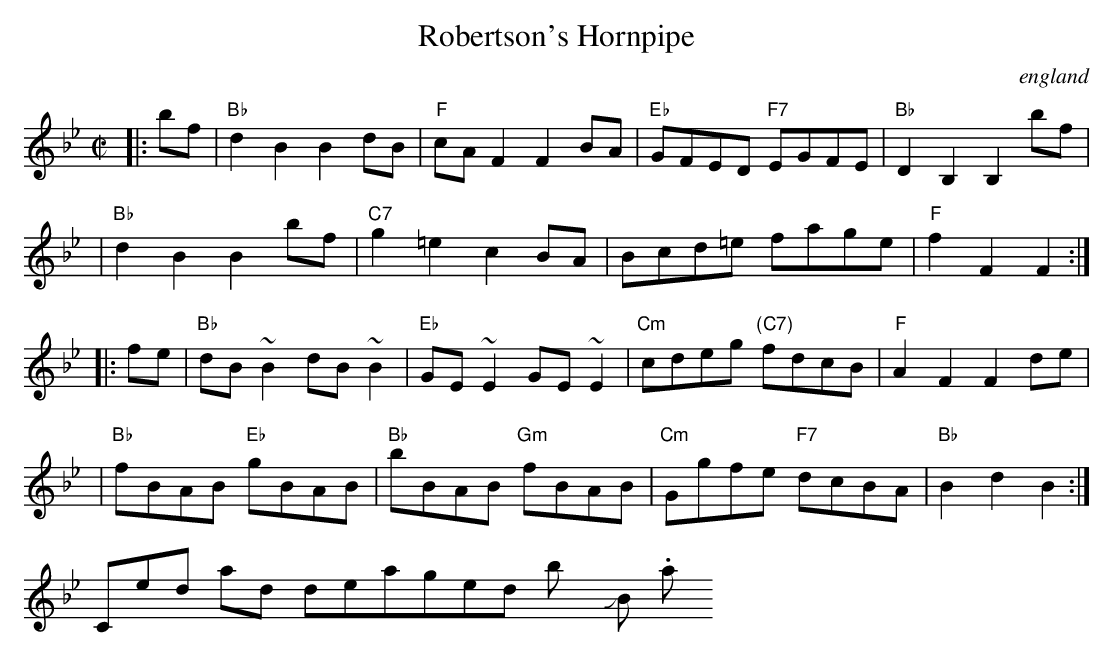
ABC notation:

X:1
T: Robertson's Hornpipe
O:england
M: C|
L: 1/8
K: Bb
|: bf | "Bb"d2B2 B2dB | "F"cAF2 F2BA | "Eb"GFED  "F7"EGFE | "Bb"D2B,2 B,2bf |
| "Bb"d2B2 B2bf | "C7"g2=e2 c2BA | Bcd=e fage | "F"f2F2 F2 :|
|: fe | "Bb"dB ~B2 dB ~B2 | "Eb"GE ~E2 GE ~E2 | "Cm"cdeg "(C7)"fdcB | "F"A2F2 F2de |
| "Bb"fBAB "Eb"gBAB | "Bb"bBAB "Gm"fBAB | "Cm"Ggfe "F7"dcBA | "Bb"B2d2 B2 :|
		  	Compiled and deranged by John B. Walsh
